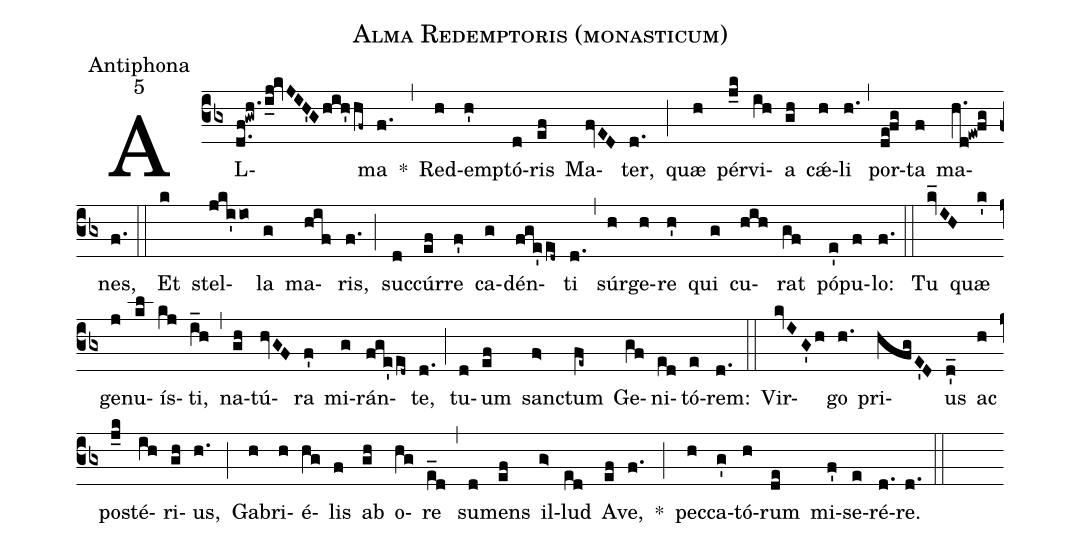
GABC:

name:Alma Redemptoris (monasticum);
office-part:Antiphona;
mode:5;
%%
(cb3)AL(d.f!gwh./i_j!kvJIH'G/hih'/hf~)ma(f.) *(,) Red(h)emp(h')tó(d)ris(ef) Ma(fvED)ter,(d.) (;) quæ(h) pér(j_k)vi(ih)a(gh) cǽ(h)li(h.) (,) por(de!fg)ta(f) ma(h.d!ew!fg)nes,(f.) (::)
Et(k) stel(jki'io)la(g) ma(hif)ris,(f.) (;) suc(d)cúr(ef)re(f') ca(g)dén(fge'ed~)ti(d.) (,) súr(h)ge(h)re(h') qui(g) cu(hih)rat(gf) pó(e')pu(f)lo:(f.) (::)
Tu(kv_IH) quæ(k') ge(j)nu(kl)ís(kj)ti,(i_h) (,) na(gh)tú(hvGF)ra(f') mi(g)rán(fge'ed~)te,(d.) (;) tu(d)um(ef) sanc(f>)tum(fe~) Ge(gf)ni(ed)tó(e)rem:(d.) (::)
Vir(kvIG'h)go(h.) pri(hfgE'D)us(d'_) ac(h) post(j_k)é(ih)ri(gh)us,(h.) (;) Ga(h)bri(h)é(hg)lis(f) ab(gh) o(hg)re(e_d) (,) su(d)mens(ef) il(g>)lud(ed) A(ef)ve,(f.) *(;) pec(h)ca(g')tó(h)rum(de) mi(f')se(e)ré(d.)re.(d.) (::)
